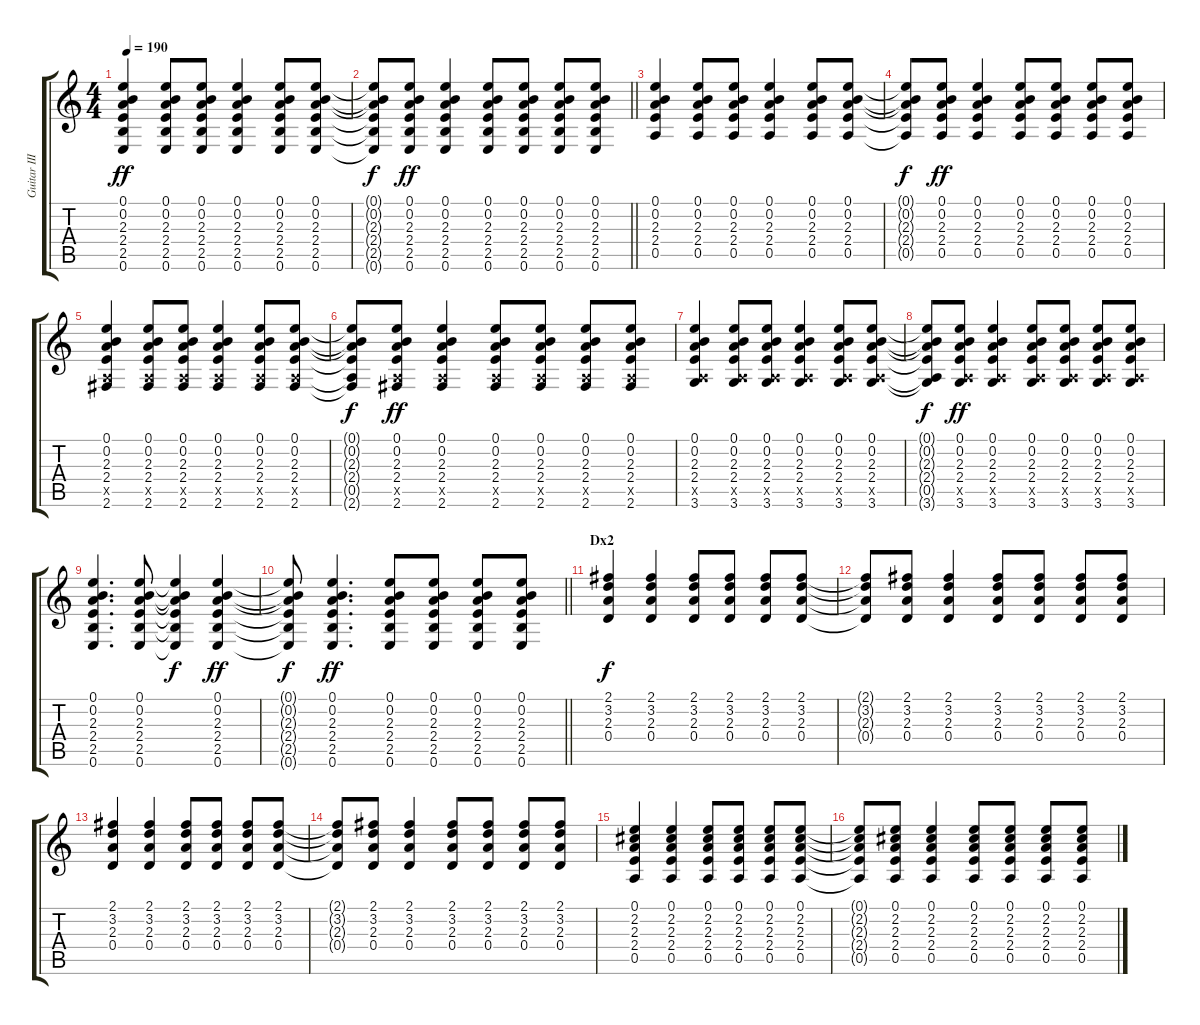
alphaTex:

\track ("Guitar III" "Guitar III") {instrument acousticguitarsteel}
\staff {score tabs}
\tuning (E4 B3 G3 D3 A2 E2) {hide}
\ts (4 4)
\tempo 190
\clef g2
\ks c
(0.1 0.2 2.3 2.4 2.5 0.6).4{dy ff} (0.1 0.2 2.3 2.4 2.5 0.6).8 (0.1 0.2 2.3 2.4 2.5 0.6).8 (0.1 0.2 2.3 2.4 2.5 0.6).4 (0.1 0.2 2.3 2.4 2.5 0.6).8 (0.1 0.2 2.3 2.4 2.5 0.6).8 |
\barLineRight lightlight
(0.1{t} 0.2{t} 2.3{t} 2.4{t} 2.5{t} 0.6{t}).8{dy f} (0.1 0.2 2.3 2.4 2.5 0.6).8{dy ff} (0.1 0.2 2.3 2.4 2.5 0.6).4 (0.1 0.2 2.3 2.4 2.5 0.6).8 (0.1 0.2 2.3 2.4 2.5 0.6).8 (0.1 0.2 2.3 2.4 2.5 0.6).8 (0.1 0.2 2.3 2.4 2.5 0.6).8 |
(0.1 0.2 2.3 2.4 0.5).4 (0.1 0.2 2.3 2.4 0.5).8 (0.1 0.2 2.3 2.4 0.5).8 (0.1 0.2 2.3 2.4 0.5).4 (0.1 0.2 2.3 2.4 0.5).8 (0.1 0.2 2.3 2.4 0.5).8 |
(0.1{t} 0.2{t} 2.3{t} 2.4{t} 0.5{t}).8{dy f} (0.1 0.2 2.3 2.4 0.5).8{dy ff} (0.1 0.2 2.3 2.4 0.5).4 (0.1 0.2 2.3 2.4 0.5).8 (0.1 0.2 2.3 2.4 0.5).8 (0.1 0.2 2.3 2.4 0.5).8 (0.1 0.2 2.3 2.4 0.5).8 |
(0.1 0.2 2.3 2.4 0.5{x} 2.6).4 (0.1 0.2 2.3 2.4 0.5{x} 2.6).8 (0.1 0.2 2.3 2.4 0.5{x} 2.6).8 (0.1 0.2 2.3 2.4 0.5{x} 2.6).4 (0.1 0.2 2.3 2.4 0.5{x} 2.6).8 (0.1 0.2 2.3 2.4 0.5{x} 2.6).8 |
(0.1{t} 0.2{t} 2.3{t} 2.4{t} 0.5{t} 2.6{t}).8{dy f} (0.1 0.2 2.3 2.4 0.5{x} 2.6).8{dy ff} (0.1 0.2 2.3 2.4 0.5{x} 2.6).4 (0.1 0.2 2.3 2.4 0.5{x} 2.6).8 (0.1 0.2 2.3 2.4 0.5{x} 2.6).8 (0.1 0.2 2.3 2.4 0.5{x} 2.6).8 (0.1 0.2 2.3 2.4 0.5{x} 2.6).8 |
(0.1 0.2 2.3 2.4 0.5{x} 3.6).4 (0.1 0.2 2.3 2.4 0.5{x} 3.6).8 (0.1 0.2 2.3 2.4 0.5{x} 3.6).8 (0.1 0.2 2.3 2.4 0.5{x} 3.6).4 (0.1 0.2 2.3 2.4 0.5{x} 3.6).8 (0.1 0.2 2.3 2.4 0.5{x} 3.6).8 |
(0.1{t} 0.2{t} 2.3{t} 2.4{t} 0.5{t} 3.6{t}).8{dy f} (0.1 0.2 2.3 2.4 0.5{x} 3.6).8{dy ff} (0.1 0.2 2.3 2.4 0.5{x} 3.6).4 (0.1 0.2 2.3 2.4 0.5{x} 3.6).8 (0.1 0.2 2.3 2.4 0.5{x} 3.6).8 (0.1 0.2 2.3 2.4 0.5{x} 3.6).8 (0.1 0.2 2.3 2.4 0.5{x} 3.6).8 |
(0.1 0.2 2.3 2.4 2.5 0.6).4{d} (0.1 0.2 2.3 2.4 2.5 0.6).8 (0.1{t} 0.2{t} 2.3{t} 2.4{t} 2.5{t} 0.6{t}).4{dy f} (0.1 0.2 2.3 2.4 2.5 0.6).4{dy ff} |
\barLineRight lightlight
(0.1{t} 0.2{t} 2.3{t} 2.4{t} 2.5{t} 0.6{t}).8{dy f} (0.1 0.2 2.3 2.4 2.5 0.6).4{d dy ff} (0.1 0.2 2.3 2.4 2.5 0.6).8 (0.1 0.2 2.3 2.4 2.5 0.6).8 (0.1 0.2 2.3 2.4 2.5 0.6).8 (0.1 0.2 2.3 2.4 2.5 0.6).8 |
\section ("" "Dx2")
(2.1 3.2 2.3 0.4).4{dy f} (2.1 3.2 2.3 0.4).4 (2.1 3.2 2.3 0.4).8 (2.1 3.2 2.3 0.4).8 (2.1 3.2 2.3 0.4).8 (2.1 3.2 2.3 0.4).8 |
(2.1{t} 3.2{t} 2.3{t} 0.4{t}).8 (2.1 3.2 2.3 0.4).8 (2.1 3.2 2.3 0.4).4 (2.1 3.2 2.3 0.4).8 (2.1 3.2 2.3 0.4).8 (2.1 3.2 2.3 0.4).8 (2.1 3.2 2.3 0.4).8 |
(2.1 3.2 2.3 0.4).4 (2.1 3.2 2.3 0.4).4 (2.1 3.2 2.3 0.4).8 (2.1 3.2 2.3 0.4).8 (2.1 3.2 2.3 0.4).8 (2.1 3.2 2.3 0.4).8 |
(2.1{t} 3.2{t} 2.3{t} 0.4{t}).8 (2.1 3.2 2.3 0.4).8 (2.1 3.2 2.3 0.4).4 (2.1 3.2 2.3 0.4).8 (2.1 3.2 2.3 0.4).8 (2.1 3.2 2.3 0.4).8 (2.1 3.2 2.3 0.4).8 |
(0.1 2.2 2.3 2.4 0.5).4 (0.1 2.2 2.3 2.4 0.5).4 (0.1 2.2 2.3 2.4 0.5).8 (0.1 2.2 2.3 2.4 0.5).8 (0.1 2.2 2.3 2.4 0.5).8 (0.1 2.2 2.3 2.4 0.5).8 |
(0.1{t} 2.2{t} 2.3{t} 2.4{t} 0.5{t}).8 (0.1 2.2 2.3 2.4 0.5).8 (0.1 2.2 2.3 2.4 0.5).4 (0.1 2.2 2.3 2.4 0.5).8 (0.1 2.2 2.3 2.4 0.5).8 (0.1 2.2 2.3 2.4 0.5).8 (0.1 2.2 2.3 2.4 0.5).8
